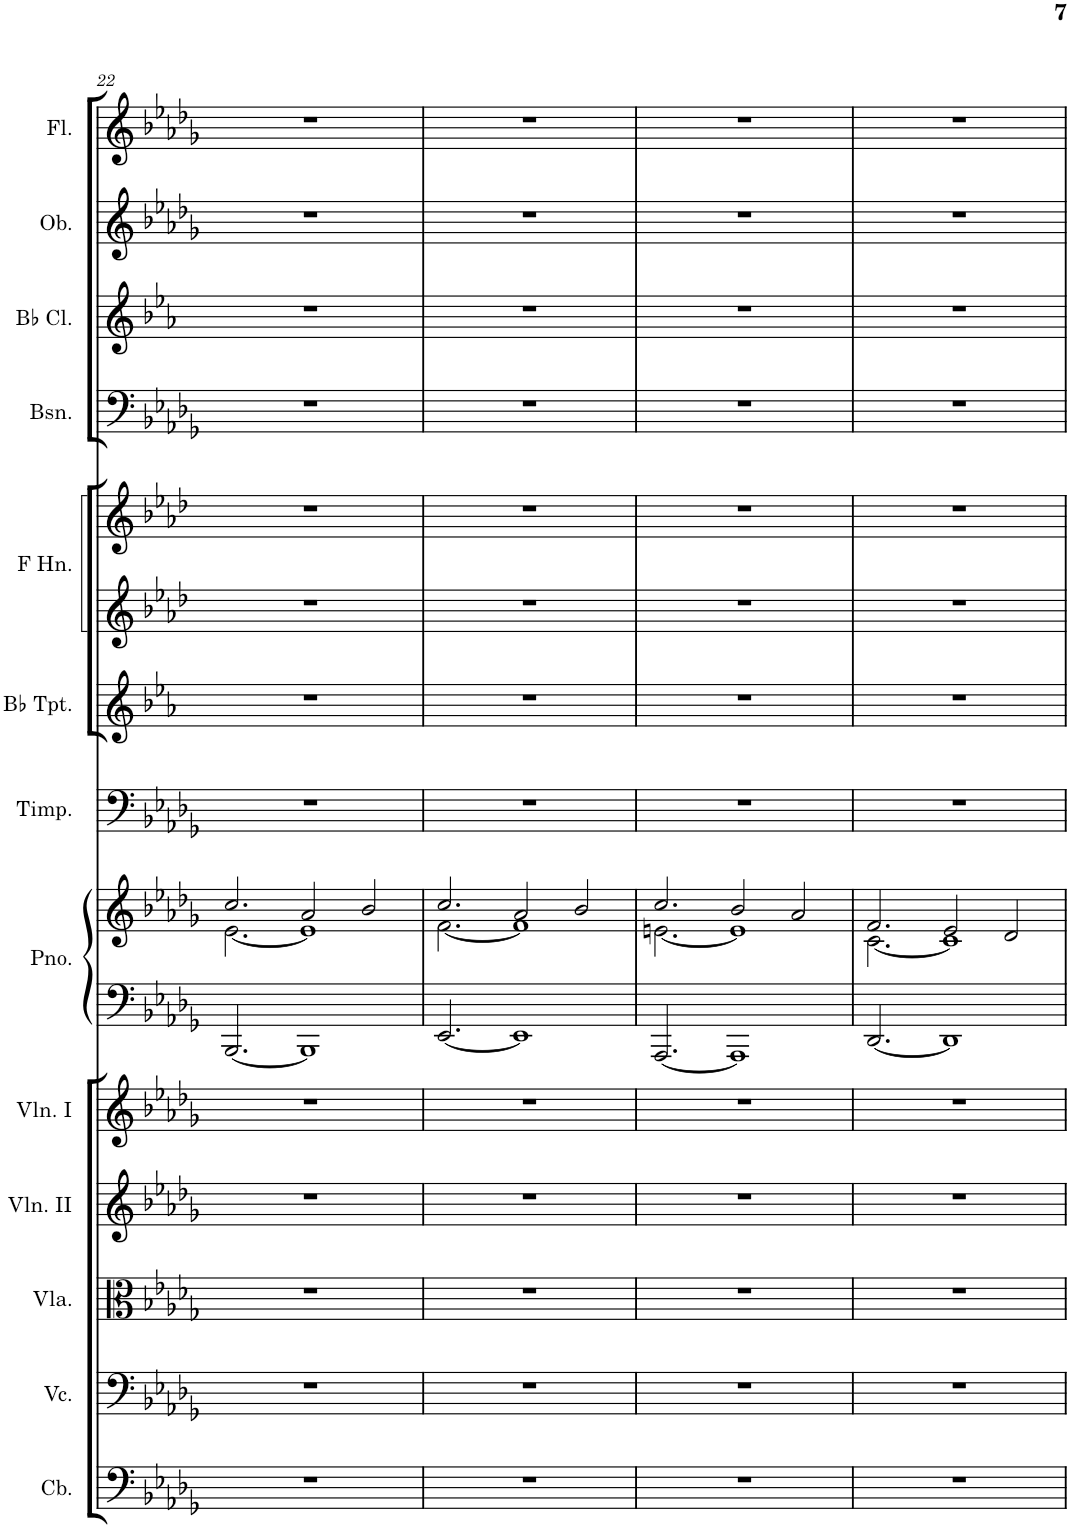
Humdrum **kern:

**kern	**kern	**kern	**kern	**kern	**kern	**kern	**kern	**kern	**kern	**kern	**kern	**kern	**kern	**kern
*part13	*part12	*part11	*part10	*part9	*part8	*part8	*part7	*part6	*part5	*part5	*part4	*part3	*part2	*part1
*staff15	*staff14	*staff13	*staff12	*staff11	*staff10	*staff9	*staff8	*staff7	*staff6	*staff5	*staff4	*staff3	*staff2	*staff1
*I"Contrabasses	*I"Violoncellos	*I"Violas	*I"Violins II	*I"Violins I	*I"Piano	*	*I"Timpani	*I"Trumpets in Bb	*I"Horns in F	*	*I"Bassoons	*I"Clarinets in Bb	*I"Oboes	*I"Flutes
*I'Cb.	*I'Vc.	*I'Vla.	*I'Vln. II	*I'Vln. I	*I'Pno.	*	*I'Timp.	*	*	*	*I'Bsn.	*	*I'Ob.	*I'Fl.
!!LO:PB:g=z
*clefF4	*clefF4	*clefC3	*clefG2	*clefG2	*clefF4	*clefG2	*clefF4	*clefG2	*clefG2	*clefG2	*clefF4	*clefG2	*clefG2	*clefG2
*Trd7c12	*	*	*	*	*	*	*	*Trd1c2	*Trd4c7	*Trd4c7	*	*Trd1c2	*	*
*k[b-e-a-d-g-]	*k[b-e-a-d-g-]	*k[b-e-a-d-g-]	*k[b-e-a-d-g-]	*k[b-e-a-d-g-]	*k[b-e-a-d-g-]	*k[b-e-a-d-g-]	*k[b-e-a-d-g-]	*k[b-e-a-]	*k[b-e-a-d-]	*k[b-e-a-d-]	*k[b-e-a-d-g-]	*k[b-e-a-]	*k[b-e-a-d-g-]	*k[b-e-a-d-g-]
*M7/4	*M7/4	*M7/4	*M7/4	*M7/4	*M7/4	*M7/4	*M7/4	*M7/4	*M7/4	*M7/4	*M7/4	*M7/4	*M7/4	*M7/4
=22	=22	=22	=22	=22	=22	=22	=22	=22	=22	=22	=22	=22	=22	=22
*	*	*	*	*	*	*^	*	*	*	*	*	*	*	*
1..r	1..r	1..r	1..r	1..r	[2.BBB-/	2.cc/	[2.e-\	1..r	1..r	1..r	1..r	1..r	1..r	1..r	1..r
.	.	.	.	.	1BBB-]	2a-/	1e-]	.	.	.	.	.	.	.	.
.	.	.	.	.	.	2b-/	.	.	.	.	.	.	.	.	.
=23	=23	=23	=23	=23	=23	=23	=23	=23	=23	=23	=23	=23	=23	=23	=23
1..r	1..r	1..r	1..r	1..r	[2.EE-/	2.cc/	[2.f\	1..r	1..r	1..r	1..r	1..r	1..r	1..r	1..r
.	.	.	.	.	1EE-]	2a-/	1f]	.	.	.	.	.	.	.	.
.	.	.	.	.	.	2b-/	.	.	.	.	.	.	.	.	.
=24	=24	=24	=24	=24	=24	=24	=24	=24	=24	=24	=24	=24	=24	=24	=24
1..r	1..r	1..r	1..r	1..r	[2.AAA-/	2.cc/	[2.en\	1..r	1..r	1..r	1..r	1..r	1..r	1..r	1..r
.	.	.	.	.	1AAA-]	2b-/	1e]	.	.	.	.	.	.	.	.
.	.	.	.	.	.	2a-/	.	.	.	.	.	.	.	.	.
=25	=25	=25	=25	=25	=25	=25	=25	=25	=25	=25	=25	=25	=25	=25	=25
1..r	1..r	1..r	1..r	1..r	[2.DD-/	2.f/	[2.c\	1..r	1..r	1..r	1..r	1..r	1..r	1..r	1..r
.	.	.	.	.	1DD-]	2e-/	1c]	.	.	.	.	.	.	.	.
.	.	.	.	.	.	2d-/	.	.	.	.	.	.	.	.	.
*	*	*	*	*	*	*v	*v	*	*	*	*	*	*	*	*
=	=	=	=	=	=	=	=	=	=	=	=	=	=	=
*-	*-	*-	*-	*-	*-	*-	*-	*-	*-	*-	*-	*-	*-	*-
